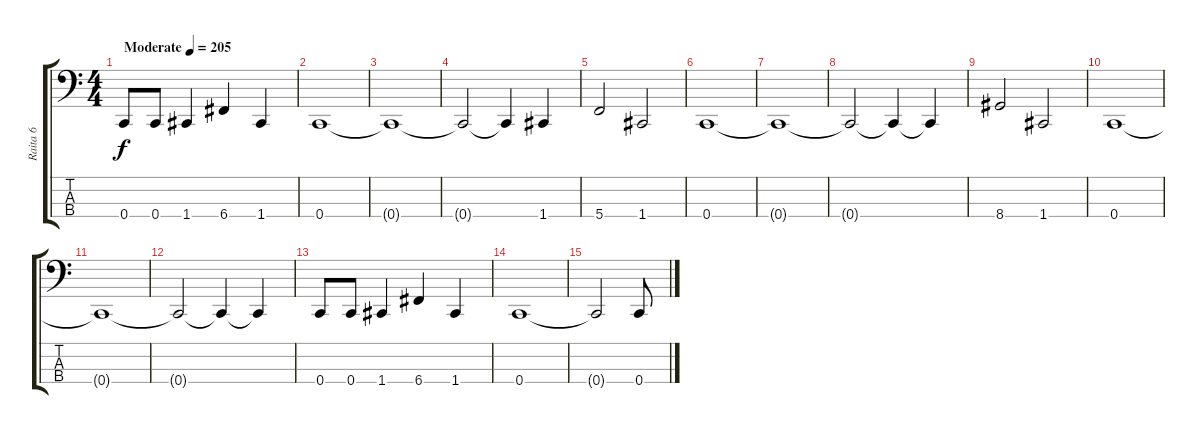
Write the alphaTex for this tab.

\track ("Raita 6" "Raita 6") {instrument electricbasspick}
\staff {score tabs}
\tuning (F2 C2 G1 C1) {hide}
\ts (4 4)
\tempo (205 "Moderate")
\clef f4
\ks c
0.4.8{dy f instrument electricbasspick} 0.4.8 1.4.4 6.4.4 1.4.4 |
0.4.1 |
0.4{t}.1 |
0.4{t}.2 0.4{t}.4 1.4.4 |
5.4.2 1.4.2 |
0.4.1 |
0.4{t}.1 |
0.4{t}.2 0.4{t}.4 0.4{t}.4 |
8.4.2 1.4.2 |
0.4.1 |
0.4{t}.1 |
0.4{t}.2 0.4{t}.4 0.4{t}.4 |
0.4.8 0.4.8 1.4.4 6.4.4 1.4.4 |
0.4.1 |
0.4{t}.2 0.4.8
